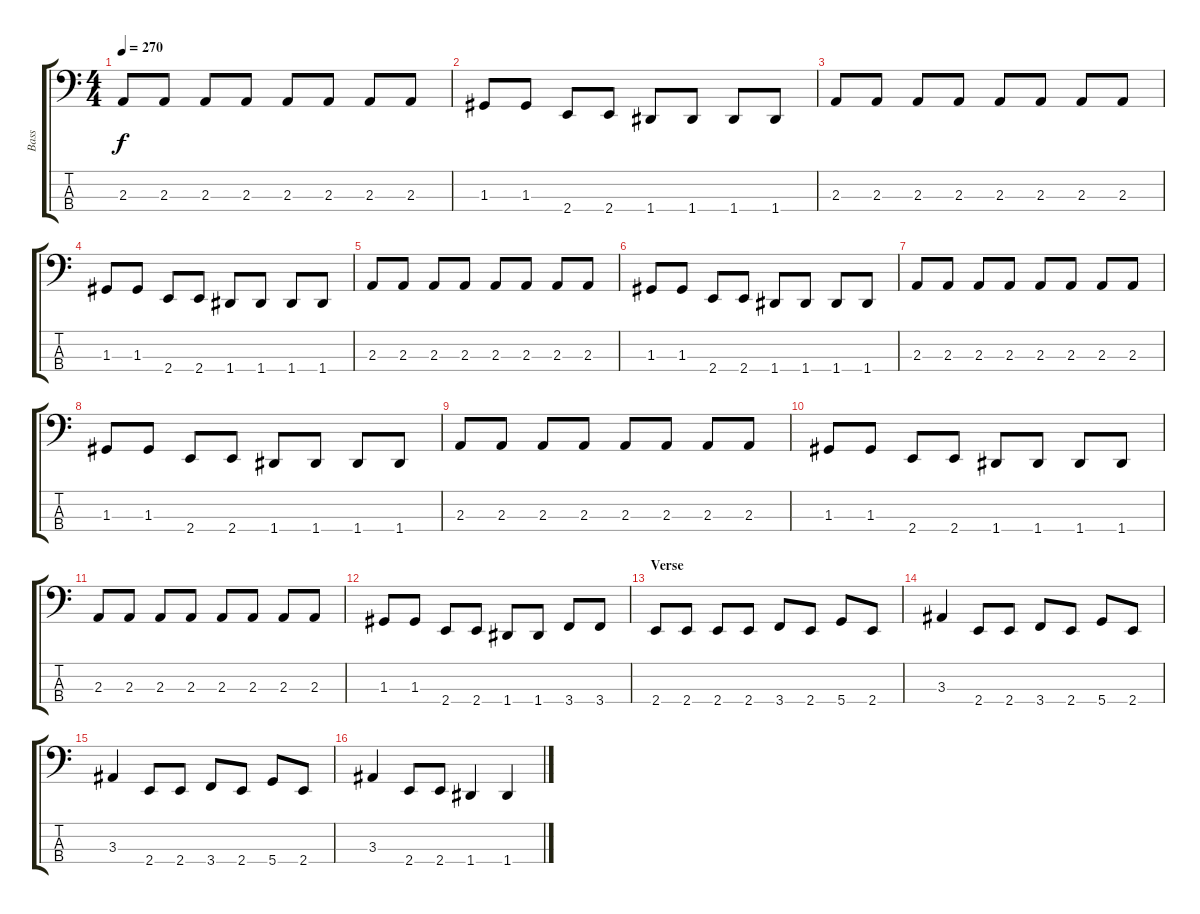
\track ("Bass" "Bass") {instrument electricbassfinger}
\staff {score tabs}
\tuning (F2 C2 G1 D1) {hide}
\ts (4 4)
\tempo 270
\clef f4
\ks c
2.3.8{dy f} 2.3.8 2.3.8 2.3.8 2.3.8 2.3.8 2.3.8 2.3.8 |
1.3.8 1.3.8 2.4.8 2.4.8 1.4.8 1.4.8 1.4.8 1.4.8 |
2.3.8 2.3.8 2.3.8 2.3.8 2.3.8 2.3.8 2.3.8 2.3.8 |
1.3.8 1.3.8 2.4.8 2.4.8 1.4.8 1.4.8 1.4.8 1.4.8 |
2.3.8 2.3.8 2.3.8 2.3.8 2.3.8 2.3.8 2.3.8 2.3.8 |
1.3.8 1.3.8 2.4.8 2.4.8 1.4.8 1.4.8 1.4.8 1.4.8 |
2.3.8 2.3.8 2.3.8 2.3.8 2.3.8 2.3.8 2.3.8 2.3.8 |
1.3.8 1.3.8 2.4.8 2.4.8 1.4.8 1.4.8 1.4.8 1.4.8 |
2.3.8 2.3.8 2.3.8 2.3.8 2.3.8 2.3.8 2.3.8 2.3.8 |
1.3.8 1.3.8 2.4.8 2.4.8 1.4.8 1.4.8 1.4.8 1.4.8 |
2.3.8 2.3.8 2.3.8 2.3.8 2.3.8 2.3.8 2.3.8 2.3.8 |
1.3.8 1.3.8 2.4.8 2.4.8 1.4.8 1.4.8 3.4.8 3.4.8 |
\section ("" "Verse")
2.4.8 2.4.8 2.4.8 2.4.8 3.4.8 2.4.8 5.4.8 2.4.8 |
3.3.4 2.4.8 2.4.8 3.4.8 2.4.8 5.4.8 2.4.8 |
3.3.4 2.4.8 2.4.8 3.4.8 2.4.8 5.4.8 2.4.8 |
3.3.4 2.4.8 2.4.8 1.4.4 1.4.4
